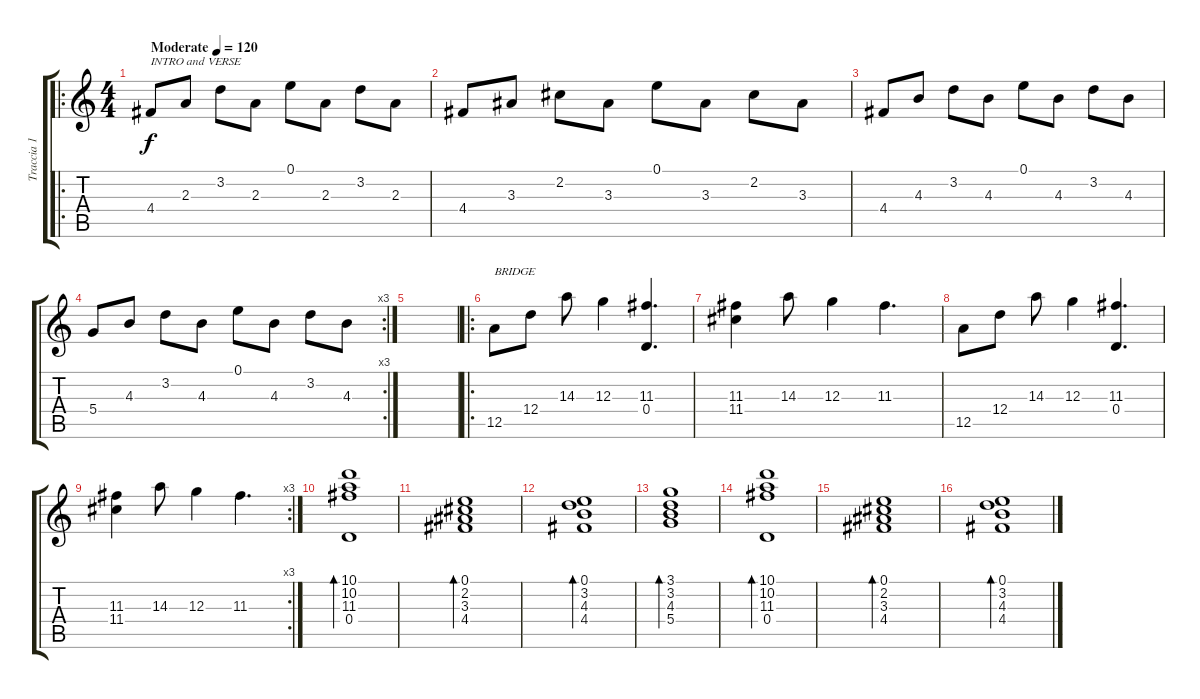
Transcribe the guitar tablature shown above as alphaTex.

\track ("Traccia 1" "Traccia 1") {instrument acousticguitarsteel}
\staff {score tabs}
\tuning (E4 B3 G3 D3 A2 E2) {hide}
\ro
\ts (4 4)
\tempo (120 "Moderate")
\clef g2
\ks c
4.4.8{txt "INTRO and VERSE" dy f instrument acousticguitarsteel} 2.3.8 3.2.8 2.3.8 0.1.8 2.3.8 3.2.8 2.3.8 |
4.4.8 3.3.8 2.2.8 3.3.8 0.1.8 3.3.8 2.2.8 3.3.8 |
4.4.8 4.3.8 3.2.8 4.3.8 0.1.8 4.3.8 3.2.8 4.3.8 |
\rc 3
5.4.8 4.3.8 3.2.8 4.3.8 0.1.8 4.3.8 3.2.8 4.3.8 |
|
\ro
12.5.8{txt "BRIDGE"} 12.4.8 14.3.8 12.3.4 (11.3 0.4).4{d} |
(11.3 11.4).4 14.3.8 12.3.4 11.3.4{d} |
12.5.8 12.4.8 14.3.8 12.3.4 (11.3 0.4).4{d} |
\rc 3
(11.3 11.4).4 14.3.8 12.3.4 11.3.4{d} |
(10.1 10.2 11.3 0.4).1{bd 60} |
(0.1 2.2 3.3 4.4).1{bd 60} |
(0.1 3.2 4.3 4.4).1{bd 60} |
(3.1 3.2 4.3 5.4).1{bd 60} |
(10.1 10.2 11.3 0.4).1{bd 60} |
(0.1 2.2 3.3 4.4).1{bd 60} |
(0.1 3.2 4.3 4.4).1{bd 60}
